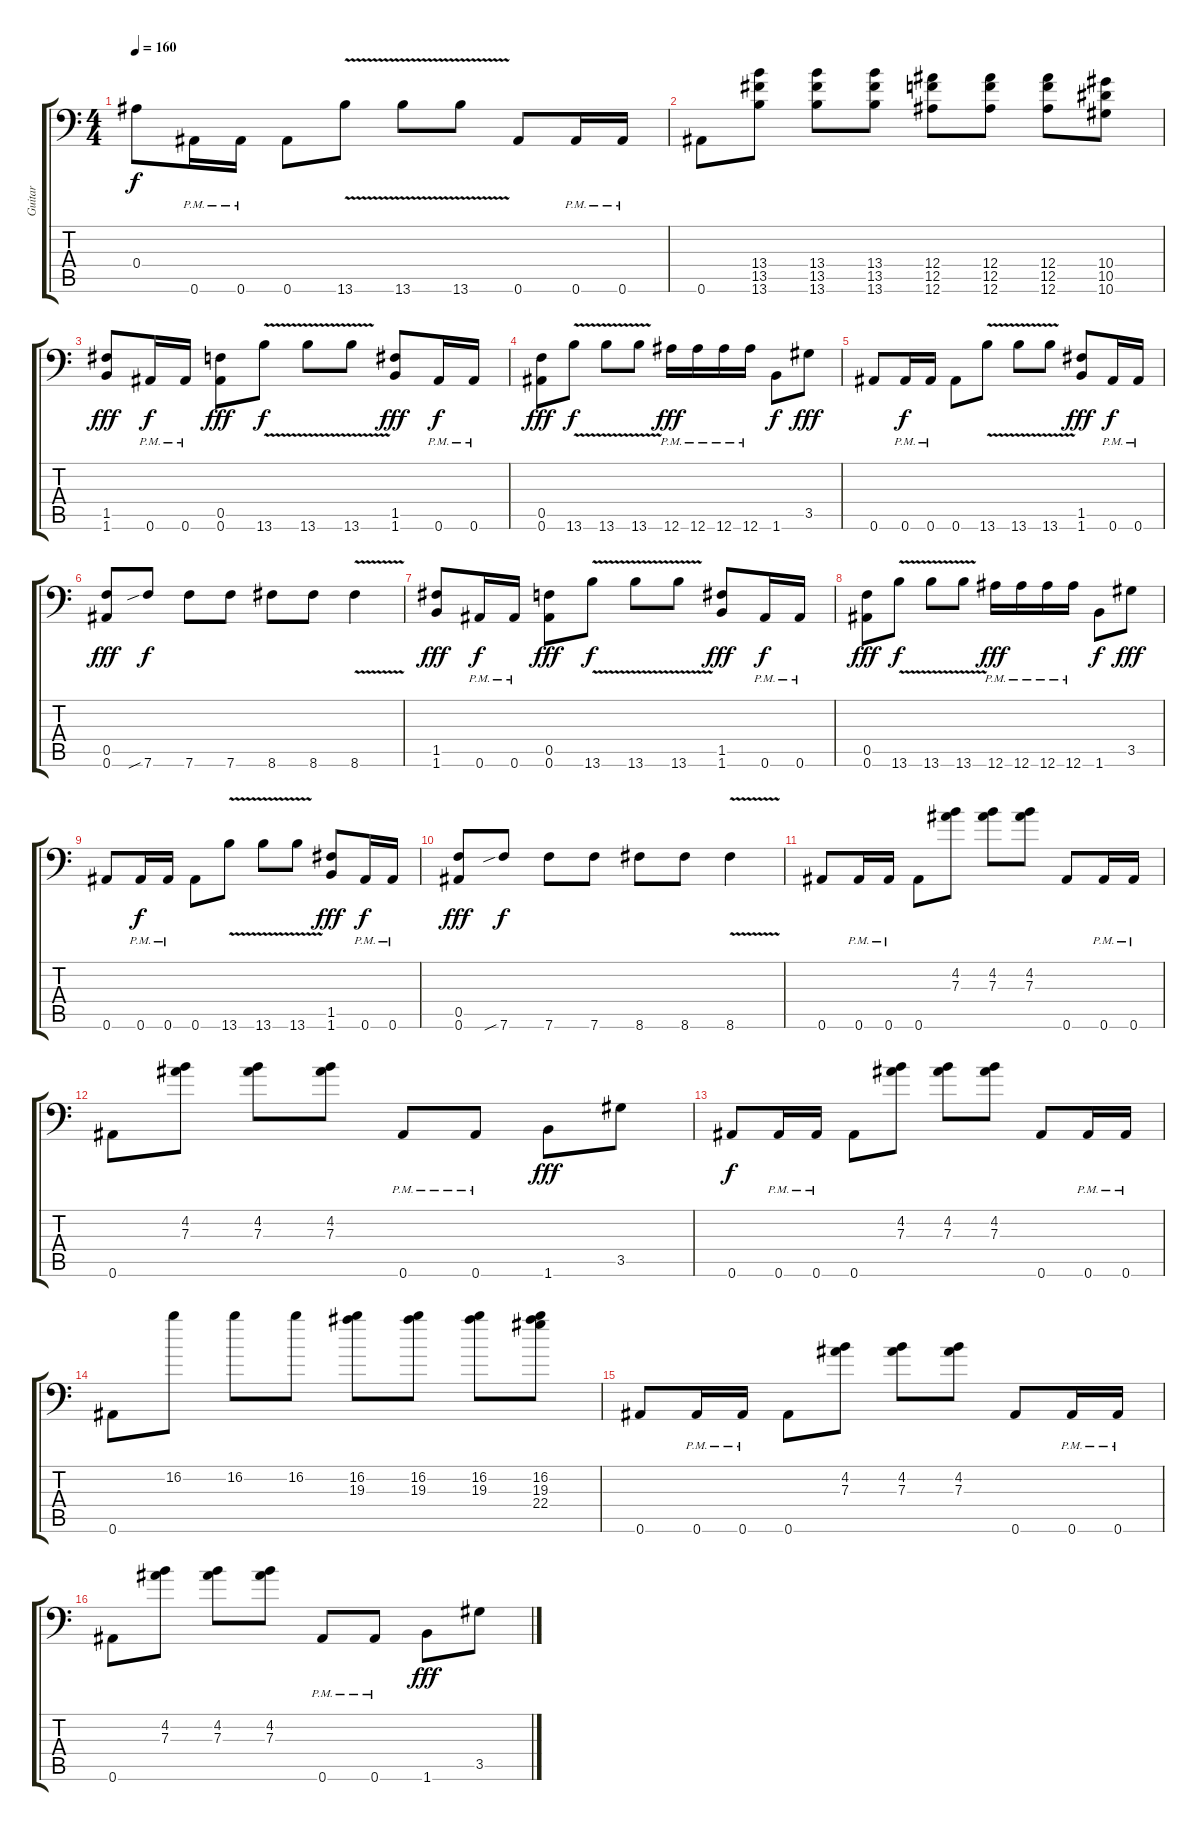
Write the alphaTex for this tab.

\track ("Guitar" "Guitar") {instrument distortionguitar}
\staff {score tabs}
\tuning (C4 G3 Eb3 Bb2 F2 Bb1) {hide}
\ts (4 4)
\tempo 160
\clef f4
\ks c
0.4.8{dy f} 0.6{pm}.16 0.6{pm}.16 0.6.8 13.6{v}.8 13.6{v}.8 13.6{v}.8 0.6.8 0.6{pm}.16 0.6{pm}.16 |
0.6.8 (13.4 13.5 13.6).8 (13.4 13.5 13.6).8 (13.4 13.5 13.6).8 (12.4 12.5 12.6).8 (12.4 12.5 12.6).8 (12.4 12.5 12.6).8 (10.4 10.5 10.6).8 |
(1.5 1.6).8{dy fff} 0.6{pm}.16{dy f} 0.6{pm}.16 (0.5 0.6).8{dy fff} 13.6{v}.8{dy f} 13.6{v}.8 13.6{v}.8 (1.5 1.6).8{dy fff} 0.6{pm}.16{dy f} 0.6{pm}.16 |
(0.5 0.6).8{dy fff} 13.6{v}.8{dy f} 13.6{v}.8 13.6{v}.8 12.6{pm}.16{dy fff} 12.6{pm}.16 12.6{pm}.16 12.6{pm}.16 1.6.8{dy f} 3.5.8{dy fff} |
0.6.8 0.6{pm}.16{dy f} 0.6{pm}.16 0.6.8 13.6{v}.8 13.6{v}.8 13.6{v}.8 (1.5 1.6).8{dy fff} 0.6{pm}.16{dy f} 0.6{pm}.16 |
(0.5 0.6).8{dy fff} 7.6{sib}.8{dy f} 7.6.8 7.6.8 8.6.8 8.6.8 8.6{v}.4 |
(1.5 1.6).8{dy fff} 0.6{pm}.16{dy f} 0.6{pm}.16 (0.5 0.6).8{dy fff} 13.6{v}.8{dy f} 13.6{v}.8 13.6{v}.8 (1.5 1.6).8{dy fff} 0.6{pm}.16{dy f} 0.6{pm}.16 |
(0.5 0.6).8{dy fff} 13.6{v}.8{dy f} 13.6{v}.8 13.6{v}.8 12.6{pm}.16{dy fff} 12.6{pm}.16 12.6{pm}.16 12.6{pm}.16 1.6.8{dy f} 3.5.8{dy fff} |
0.6.8 0.6{pm}.16{dy f} 0.6{pm}.16 0.6.8 13.6{v}.8 13.6{v}.8 13.6{v}.8 (1.5 1.6).8{dy fff} 0.6{pm}.16{dy f} 0.6{pm}.16 |
(0.5 0.6).8{dy fff} 7.6{sib}.8{dy f} 7.6.8 7.6.8 8.6.8 8.6.8 8.6{v}.4 |
0.6.8 0.6{pm}.16 0.6{pm}.16 0.6.8 (4.2 7.3).8 (4.2 7.3).8 (4.2 7.3).8 0.6.8 0.6{pm}.16 0.6{pm}.16 |
0.6.8 (4.2 7.3).8 (4.2 7.3).8 (4.2 7.3).8 0.6{pm}.8 0.6{pm}.8 1.6.8{dy fff} 3.5.8 |
0.6.8{dy f} 0.6{pm}.16 0.6{pm}.16 0.6.8 (4.2 7.3).8 (4.2 7.3).8 (4.2 7.3).8 0.6.8 0.6{pm}.16 0.6{pm}.16 |
0.6.8 16.2.8 16.2.8 16.2.8 (16.2 19.3).8 (16.2 19.3).8 (16.2 19.3).8 (16.2 19.3 22.4).8 |
0.6.8 0.6{pm}.16 0.6{pm}.16 0.6.8 (4.2 7.3).8 (4.2 7.3).8 (4.2 7.3).8 0.6.8 0.6{pm}.16 0.6{pm}.16 |
0.6.8 (4.2 7.3).8 (4.2 7.3).8 (4.2 7.3).8 0.6{pm}.8 0.6{pm}.8 1.6.8{dy fff} 3.5.8
